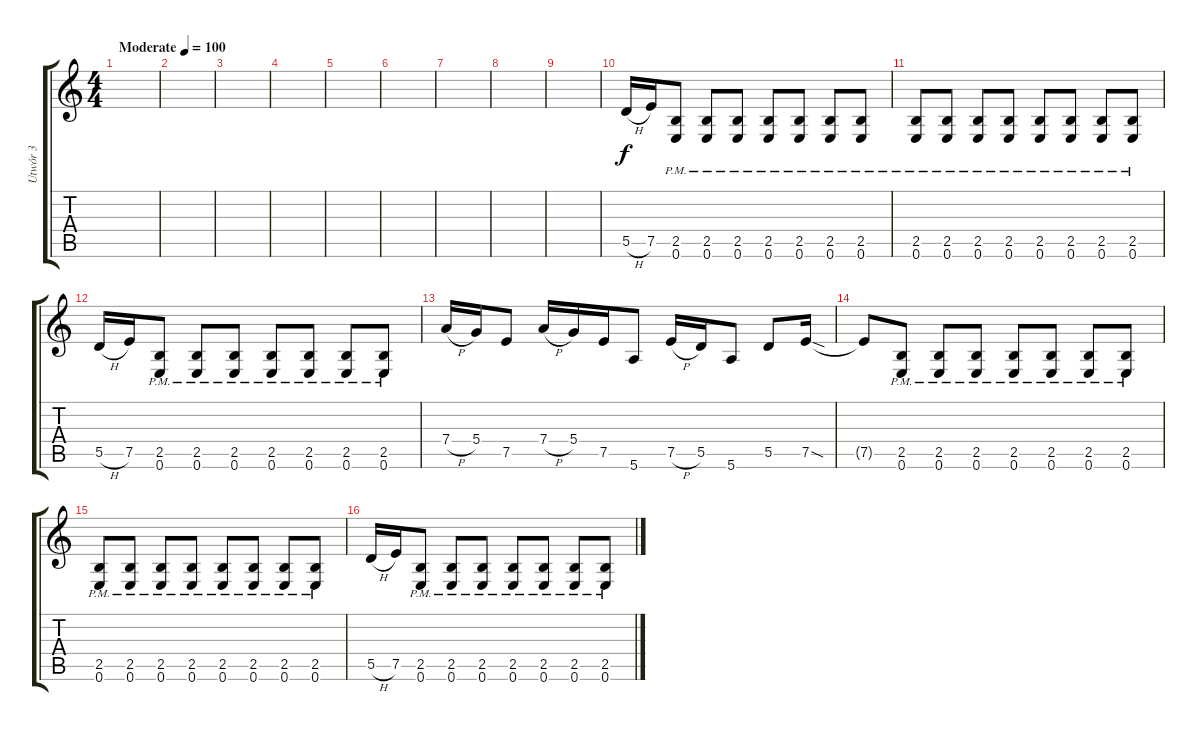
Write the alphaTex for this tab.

\track ("Utwór 3" "Utwór 3") {instrument overdrivenguitar}
\staff {score tabs}
\tuning (E4 B3 G3 D3 A2 E2) {hide}
\ts (4 4)
\tempo (100 "Moderate")
\clef g2
\ks c
|
|
|
|
|
|
|
|
|
5.5{h}.16 7.5.16 (2.5{pm} 0.6{pm}).8 (2.5{pm} 0.6{pm}).8 (2.5{pm} 0.6{pm}).8 (2.5{pm} 0.6{pm}).8 (2.5{pm} 0.6{pm}).8 (2.5{pm} 0.6{pm}).8 (2.5{pm} 0.6{pm}).8 |
(2.5{pm} 0.6{pm}).8 (2.5{pm} 0.6{pm}).8 (2.5{pm} 0.6{pm}).8 (2.5{pm} 0.6{pm}).8 (2.5{pm} 0.6{pm}).8 (2.5{pm} 0.6{pm}).8 (2.5{pm} 0.6).8 (2.5{pm} 0.6).8 |
5.5{h}.16 7.5.16 (2.5{pm} 0.6{pm}).8 (2.5{pm} 0.6{pm}).8 (2.5{pm} 0.6{pm}).8 (2.5{pm} 0.6{pm}).8 (2.5{pm} 0.6{pm}).8 (2.5{pm} 0.6{pm}).8 (2.5 0.6{pm}).8 |
7.4{h}.16 5.4.16 7.5.8 7.4{h}.16 5.4.16 7.5.16 5.6.8 7.5{h}.16 5.5.16 5.6.8 5.5.8 7.5{sod}.16 |
7.5{t}.8 (2.5{pm} 0.6{pm}).8 (2.5{pm} 0.6{pm}).8 (2.5{pm} 0.6{pm}).8 (2.5{pm} 0.6{pm}).8 (2.5{pm} 0.6{pm}).8 (2.5{pm} 0.6{pm}).8 (2.5{pm} 0.6{pm}).8 |
(2.5{pm} 0.6{pm}).8 (2.5{pm} 0.6{pm}).8 (2.5{pm} 0.6{pm}).8 (2.5{pm} 0.6{pm}).8 (2.5{pm} 0.6{pm}).8 (2.5{pm} 0.6{pm}).8 (2.5{pm} 0.6{pm}).8 (2.5{pm} 0.6{pm}).8 |
5.5{h}.16 7.5.16 (2.5{pm} 0.6{pm}).8 (2.5{pm} 0.6{pm}).8 (2.5{pm} 0.6{pm}).8 (2.5{pm} 0.6{pm}).8 (2.5{pm} 0.6{pm}).8 (2.5{pm} 0.6{pm}).8 (2.5{pm} 0.6{pm}).8
